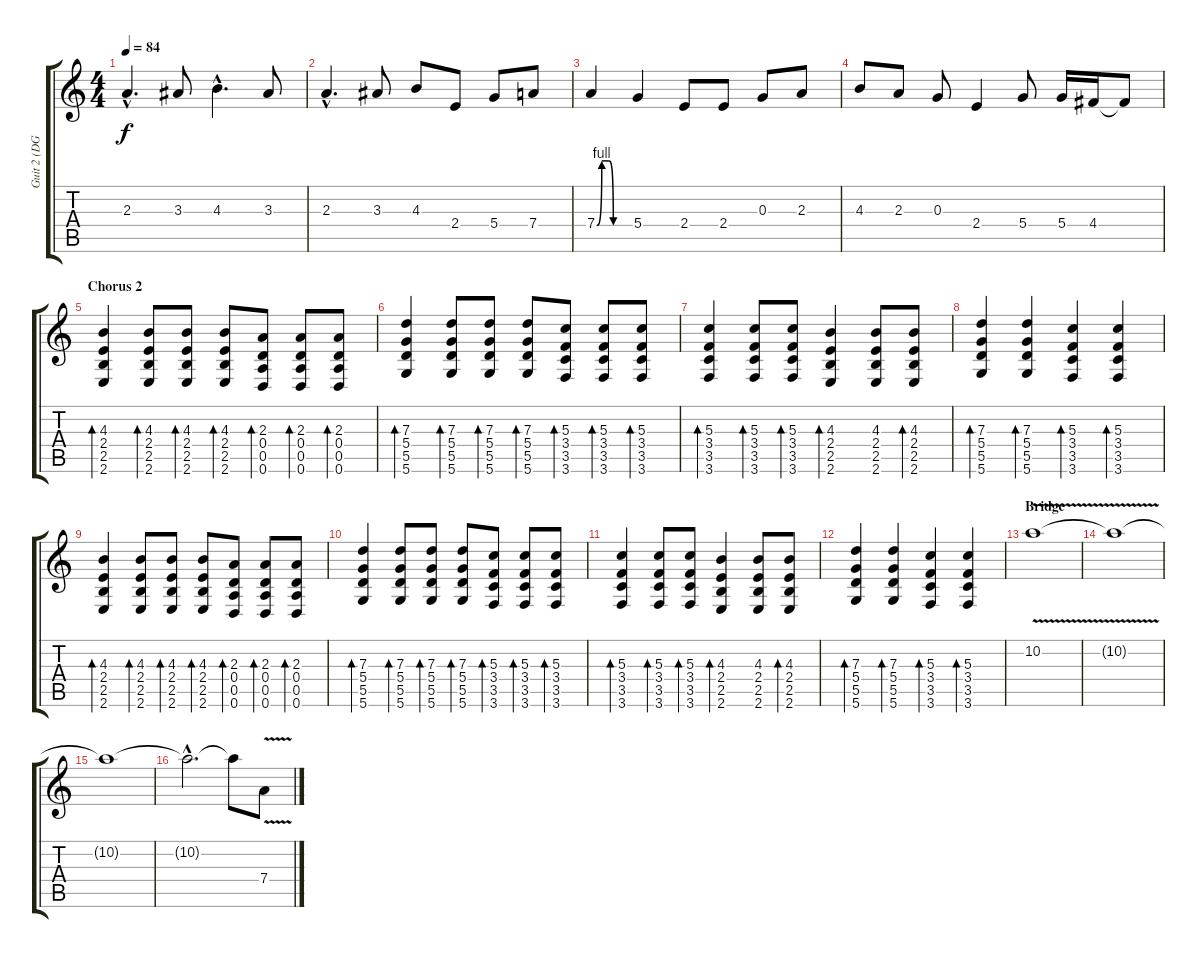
\track ("Guit 2 (DGDGBE)" "Guit 2 (DG") {instrument overdrivenguitar}
\staff {score tabs}
\tuning (E4 B3 G3 D3 A2 D2) {hide}
\ts (4 4)
\tempo 84
\clef g2
\ks c
2.3{hac}.4{d dy f} 3.3.8 4.3{hac}.4{d} 3.3.8 |
2.3{hac}.4{d} 3.3.8 4.3.8 2.4.8 5.4.8 7.4.8 |
7.4{be (custom 0 0 9 4 22 4 30 0 45 0 60 0)}.4 5.4.4 2.4.8 2.4.8 0.3.8 2.3.8 |
4.3.8 2.3.8 0.3.8 2.4.4 5.4.8 5.4.16 4.4.16 4.4{t}.8 |
\section ("" "Chorus 2")
(4.3 2.4 2.5 2.6).4{bd 30} (4.3 2.4 2.5 2.6).8{bd 30} (4.3 2.4 2.5 2.6).8{bd 30} (4.3 2.4 2.5 2.6).8{bd 30} (2.3 0.4 0.5 0.6).8{bd 30} (2.3 0.4 0.5 0.6).8{bd 30} (2.3 0.4 0.5 0.6).8{bd 30} |
(7.3 5.4 5.5 5.6).4{bd 30} (7.3 5.4 5.5 5.6).8{bd 30} (7.3 5.4 5.5 5.6).8{bd 30} (7.3 5.4 5.5 5.6).8{bd 30} (5.3 3.4 3.5 3.6).8{bd 30} (5.3 3.4 3.5 3.6).8{bd 30} (5.3 3.4 3.5 3.6).8{bd 30} |
(5.3 3.4 3.5 3.6).4{bd 30} (5.3 3.4 3.5 3.6).8{bd 30} (5.3 3.4 3.5 3.6).8{bd 30} (4.3 2.4 2.5 2.6).4{bd 30} (4.3 2.4 2.5 2.6).8 (4.3 2.4 2.5 2.6).8{bd 30} |
(7.3 5.4 5.5 5.6).4{bd 30} (7.3 5.4 5.5 5.6).4{bd 30} (5.3 3.4 3.5 3.6).4{bd 30} (5.3 3.4 3.5 3.6).4{bd 30} |
(4.3 2.4 2.5 2.6).4{bd 30} (4.3 2.4 2.5 2.6).8{bd 30} (4.3 2.4 2.5 2.6).8{bd 30} (4.3 2.4 2.5 2.6).8{bd 30} (2.3 0.4 0.5 0.6).8{bd 30} (2.3 0.4 0.5 0.6).8{bd 30} (2.3 0.4 0.5 0.6).8{bd 30} |
(7.3 5.4 5.5 5.6).4{bd 30} (7.3 5.4 5.5 5.6).8{bd 30} (7.3 5.4 5.5 5.6).8{bd 30} (7.3 5.4 5.5 5.6).8{bd 30} (5.3 3.4 3.5 3.6).8{bd 30} (5.3 3.4 3.5 3.6).8{bd 30} (5.3 3.4 3.5 3.6).8{bd 30} |
(5.3 3.4 3.5 3.6).4{bd 30} (5.3 3.4 3.5 3.6).8{bd 30} (5.3 3.4 3.5 3.6).8{bd 30} (4.3 2.4 2.5 2.6).4{bd 30} (4.3 2.4 2.5 2.6).8 (4.3 2.4 2.5 2.6).8{bd 30} |
(7.3 5.4 5.5 5.6).4{bd 30} (7.3 5.4 5.5 5.6).4{bd 30} (5.3 3.4 3.5 3.6).4{bd 30} (5.3 3.4 3.5 3.6).4{bd 30} |
\section ("" "Bridge")
10.2{v}.1 |
10.2{t}.1 |
10.2{t}.1 |
10.2{hac t}.2{d} 10.2{t}.8 7.4{v}.8
